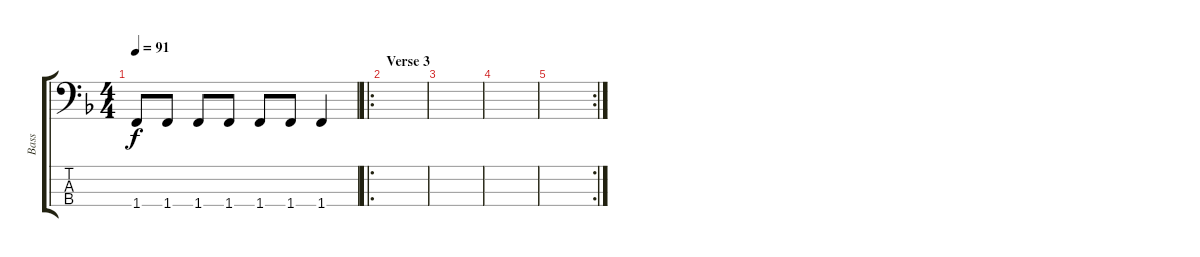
\track ("Bass" "Bass") {instrument electricbassfinger}
\staff {score tabs}
\tuning (G2 D2 A1 E1) {hide}
\ts (4 4)
\tempo 91
\clef f4
\ks f
1.4.8{dy f} 1.4.8 1.4.8 1.4.8 1.4.8 1.4.8 1.4.4 |
\ro
\section ("" "Verse 3")
|
|
|
\rc 2
